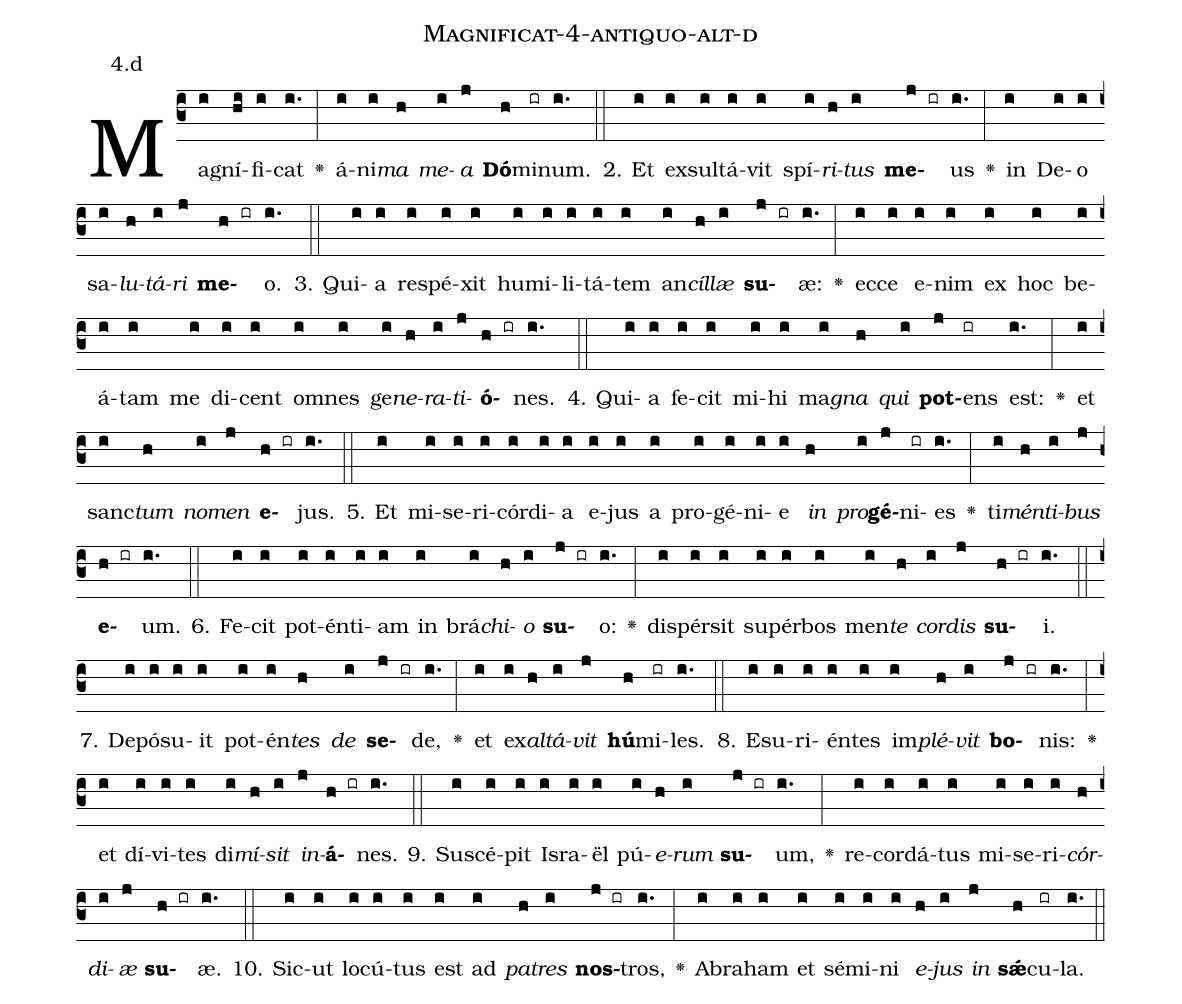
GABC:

name: Magnificat-4-antiquo-alt-d;
annotation: 4.d;
%%
(c3)Ma(i)gní(hi)fi(i)cat(i.) <v>\greheightstar</v>(:) á(i)ni(i)<i>ma</i>(h) <i>me</i>(i)<i>a</i>(j) <b>Dó</b>(h)mi(ir)num.(i.) (::)
2. Et(i) ex(i)sul(i)tá(i)vit(i) spí(i)<i>ri</i>(h)<i>tus</i>(i) <b>me</b>(j ir)us(i.) <v>\greheightstar</v>(:) in(i) De(i)o(i) sa(i)<i>lu</i>(h)<i>tá</i>(i)<i>ri</i>(j) <b>me</b>(h ir)o.(i.) (::)
3. Qui(i)a(i) re(i)spé(i)xit(i) hu(i)mi(i)li(i)tá(i)tem(i) an(i)<i>cíl</i>(h)<i>læ</i>(i) <b>su</b>(j ir)æ:(i.) <v>\greheightstar</v>(:) ec(i)ce(i) e(i)nim(i) ex(i) hoc(i) be(i)á(i)tam(i) me(i) di(i)cent(i) om(i)nes(i) ge(i)<i>ne</i>(h)<i>ra</i>(i)<i>ti</i>(j)<b>ó</b>(h ir)nes.(i.) (::)
4. Qui(i)a(i) fe(i)cit(i) mi(i)hi(i) ma(i)<i>gna</i>(h) <i>qui</i>(i) <b>pot</b>(j)ens(ir) est:(i.) <v>\greheightstar</v>(:) et(i) sanc(i)<i>tum</i>(h) <i>no</i>(i)<i>men</i>(j) <b>e</b>(h ir)jus.(i.) (::)
5. Et(i) mi(i)se(i)ri(i)cór(i)di(i)a(i) e(i)jus(i) a(i) pro(i)gé(i)ni(i)e(i) <i>in</i>(h) <i>pro</i>(i)<b>gé</b>(j)ni(ir)es(i.) <v>\greheightstar</v>(:) ti(i)<i>mén</i>(h)<i>ti</i>(i)<i>bus</i>(j) <b>e</b>(h ir)um.(i.) (::)
6. Fe(i)cit(i) pot(i)én(i)ti(i)am(i) in(i) brá(i)<i>chi</i>(h)<i>o</i>(i) <b>su</b>(j ir)o:(i.) <v>\greheightstar</v>(:) di(i)spér(i)sit(i) su(i)pér(i)bos(i) men(i)<i>te</i>(h) <i>cor</i>(i)<i>dis</i>(j) <b>su</b>(h ir)i.(i.) (::)
7. De(i)pó(i)su(i)it(i) pot(i)én(i)<i>tes</i>(h) <i>de</i>(i) <b>se</b>(j ir)de,(i.) <v>\greheightstar</v>(:) et(i) ex(i)<i>al</i>(h)<i>tá</i>(i)<i>vit</i>(j) <b>hú</b>(h)mi(ir)les.(i.) (::)
8. E(i)su(i)ri(i)én(i)tes(i) im(i)<i>plé</i>(h)<i>vit</i>(i) <b>bo</b>(j ir)nis:(i.) <v>\greheightstar</v>(:) et(i) dí(i)vi(i)tes(i) di(i)<i>mí</i>(h)<i>sit</i>(i) <i>in</i>(j)<b>á</b>(h ir)nes.(i.) (::)
9. Su(i)scé(i)pit(i) Is(i)ra(i)ël(i) pú(i)<i>e</i>(h)<i>rum</i>(i) <b>su</b>(j ir)um,(i.) <v>\greheightstar</v>(:) re(i)cor(i)dá(i)tus(i) mi(i)se(i)ri(i)<i>cór</i>(h)<i>di</i>(i)<i>æ</i>(j) <b>su</b>(h ir)æ.(i.) (::)
10. Sic(i)ut(i) lo(i)cú(i)tus(i) est(i) ad(i) <i>pa</i>(h)<i>tres</i>(i) <b>nos</b>(j ir)tros,(i.) <v>\greheightstar</v>(:) A(i)bra(i)ham(i) et(i) sé(i)mi(i)ni(i) <i>e</i>(h)<i>jus</i>(i) <i>in</i>(j) <b>sǽ</b>(h)cu(ir)la.(i.) (::)
